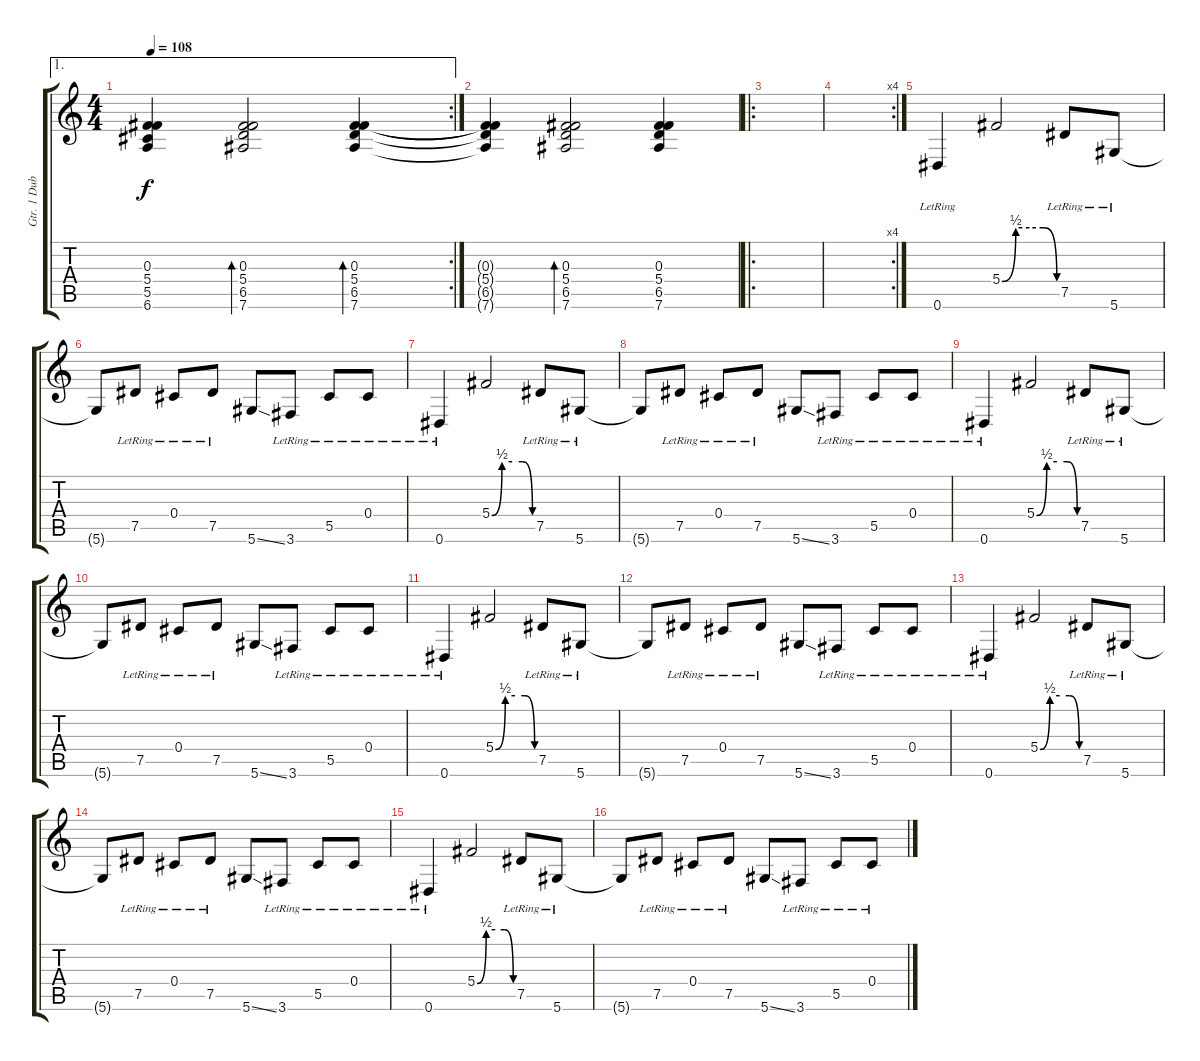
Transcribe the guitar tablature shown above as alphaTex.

\track ("Gtr. 1 Dub" "Gtr. 1 Dub") {instrument acousticguitarnylon}
\staff {score tabs}
\tuning (Eb4 Bb3 Gb3 Db3 Ab2 Eb2) {hide}
\ae 1
\rc 2
\ts (4 4)
\tempo 108
\clef g2
\ks c
(0.3{t} 5.4{t} 5.5{t} 6.6{t}).4{dy f} (0.3 5.4 6.5 7.6).2{bd 120} (0.3 5.4 6.5 7.6).4{bd 120} |
(0.3{t} 5.4{t} 6.5{t} 7.6{t}).4 (0.3 5.4 6.5 7.6).2{bd 120} (0.3 5.4 6.5 7.6).4 |
\ro
|
\rc 4
|
0.6{lr}.4 5.4{be (custom 0 0 15 2 30 2 45 2 60 0)}.2 7.5{lr}.8 5.6{lr}.8 |
5.6{t}.8 7.5{lr}.8 0.4{lr}.8 7.5{lr}.8 5.6{ss}.8 3.6{lr}.8 5.5{lr}.8 0.4{lr}.8 |
0.6{lr}.4 5.4{be (custom 0 0 15 2 30 2 45 2 60 0)}.2 7.5{lr}.8 5.6{lr}.8 |
5.6{t}.8 7.5{lr}.8 0.4{lr}.8 7.5{lr}.8 5.6{ss}.8 3.6{lr}.8 5.5{lr}.8 0.4{lr}.8 |
0.6{lr}.4 5.4{be (custom 0 0 15 2 30 2 45 2 60 0)}.2 7.5{lr}.8 5.6{lr}.8 |
5.6{t}.8 7.5{lr}.8 0.4{lr}.8 7.5{lr}.8 5.6{ss}.8 3.6{lr}.8 5.5{lr}.8 0.4{lr}.8 |
0.6{lr}.4 5.4{be (custom 0 0 15 2 30 2 45 2 60 0)}.2 7.5{lr}.8 5.6{lr}.8 |
5.6{t}.8 7.5{lr}.8 0.4{lr}.8 7.5{lr}.8 5.6{ss}.8 3.6{lr}.8 5.5{lr}.8 0.4{lr}.8 |
0.6{lr}.4 5.4{be (custom 0 0 15 2 30 2 45 2 60 0)}.2 7.5{lr}.8 5.6{lr}.8 |
5.6{t}.8 7.5{lr}.8 0.4{lr}.8 7.5{lr}.8 5.6{ss}.8 3.6{lr}.8 5.5{lr}.8 0.4{lr}.8 |
0.6{lr}.4 5.4{be (custom 0 0 15 2 30 2 45 2 60 0)}.2 7.5{lr}.8 5.6{lr}.8 |
5.6{t}.8 7.5{lr}.8 0.4{lr}.8 7.5{lr}.8 5.6{ss}.8 3.6{lr}.8 5.5{lr}.8 0.4{lr}.8
